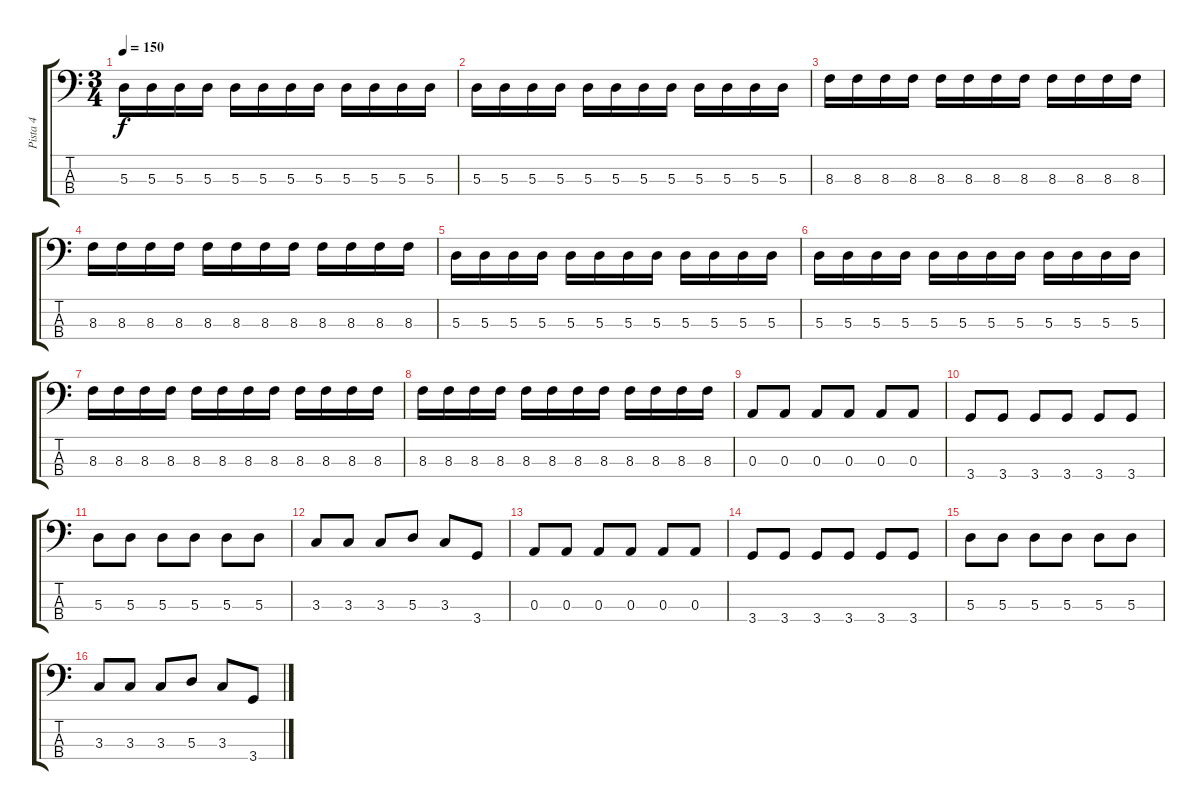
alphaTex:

\track ("Pista 4" "Pista 4") {instrument electricbassfinger}
\staff {score tabs}
\tuning (G2 D2 A1 E1) {hide}
\ts (3 4)
\tempo 150
\clef f4
\ks c
5.3.16{dy f} 5.3.16 5.3.16 5.3.16 5.3.16 5.3.16 5.3.16 5.3.16 5.3.16 5.3.16 5.3.16 5.3.16 |
5.3.16 5.3.16 5.3.16 5.3.16 5.3.16 5.3.16 5.3.16 5.3.16 5.3.16 5.3.16 5.3.16 5.3.16 |
8.3.16 8.3.16 8.3.16 8.3.16 8.3.16 8.3.16 8.3.16 8.3.16 8.3.16 8.3.16 8.3.16 8.3.16 |
8.3.16 8.3.16 8.3.16 8.3.16 8.3.16 8.3.16 8.3.16 8.3.16 8.3.16 8.3.16 8.3.16 8.3.16 |
5.3.16 5.3.16 5.3.16 5.3.16 5.3.16 5.3.16 5.3.16 5.3.16 5.3.16 5.3.16 5.3.16 5.3.16 |
5.3.16 5.3.16 5.3.16 5.3.16 5.3.16 5.3.16 5.3.16 5.3.16 5.3.16 5.3.16 5.3.16 5.3.16 |
8.3.16 8.3.16 8.3.16 8.3.16 8.3.16 8.3.16 8.3.16 8.3.16 8.3.16 8.3.16 8.3.16 8.3.16 |
8.3.16 8.3.16 8.3.16 8.3.16 8.3.16 8.3.16 8.3.16 8.3.16 8.3.16 8.3.16 8.3.16 8.3.16 |
0.3.8 0.3.8 0.3.8 0.3.8 0.3.8 0.3.8 |
3.4.8 3.4.8 3.4.8 3.4.8 3.4.8 3.4.8 |
5.3.8 5.3.8 5.3.8 5.3.8 5.3.8 5.3.8 |
3.3.8 3.3.8 3.3.8 5.3.8 3.3.8 3.4.8 |
0.3.8 0.3.8 0.3.8 0.3.8 0.3.8 0.3.8 |
3.4.8 3.4.8 3.4.8 3.4.8 3.4.8 3.4.8 |
5.3.8 5.3.8 5.3.8 5.3.8 5.3.8 5.3.8 |
3.3.8 3.3.8 3.3.8 5.3.8 3.3.8 3.4.8
